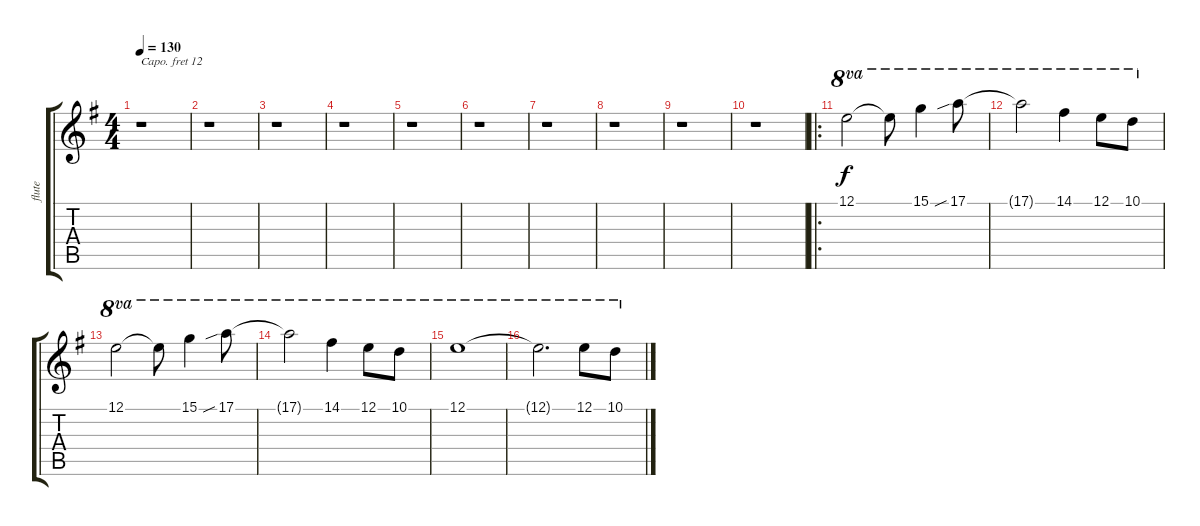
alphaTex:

\track ("flute" "flute") {instrument flute}
\staff {score tabs}
\capo 12
\tuning (E4 B3 G3 D3 A2 E2) {hide}
\ts (4 4)
\tempo 130
\clef g2
\ks g
r.1{dy f} |
r.1 |
r.1 |
r.1 |
r.1 |
r.1 |
r.1 |
r.1 |
r.1 |
r.1 |
\ro
12.1.2{ot 8va} 12.1{t}.8{ot 8va} 15.1.4{ot 8va} 17.1{sib}.8{ot 8va} |
17.1{t}.2{ot 8va} 14.1.4{ot 8va} 12.1.8{ot 8va} 10.1.8{ot 8va} |
12.1.2{ot 8va} 12.1{t}.8{ot 8va} 15.1.4{ot 8va} 17.1{sib}.8{ot 8va} |
17.1{t}.2{ot 8va} 14.1.4{ot 8va} 12.1.8{ot 8va} 10.1.8{ot 8va} |
12.1.1{ot 8va} |
12.1{t}.2{d ot 8va} 12.1.8{ot 8va} 10.1.8{ot 8va}
